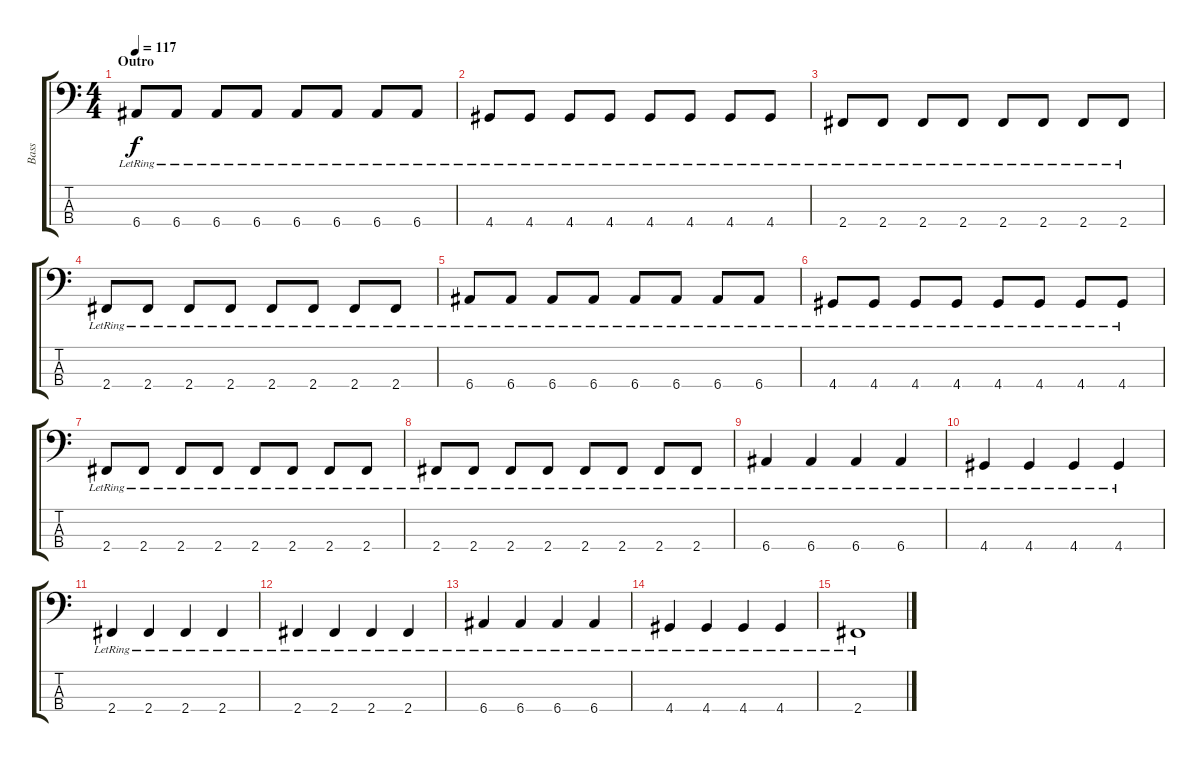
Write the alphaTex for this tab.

\track ("Bass" "Bass") {instrument electricbassfinger}
\staff {score tabs}
\tuning (G2 D2 A1 E1) {hide}
\ts (4 4)
\section ("" "Outro")
\tempo 117
\clef f4
\ks c
6.4{lr}.8{dy f} 6.4{lr}.8 6.4{lr}.8 6.4{lr}.8 6.4{lr}.8 6.4{lr}.8 6.4{lr}.8 6.4{lr}.8 |
4.4{lr}.8 4.4{lr}.8 4.4{lr}.8 4.4{lr}.8 4.4{lr}.8 4.4{lr}.8 4.4{lr}.8 4.4{lr}.8 |
2.4{lr}.8 2.4{lr}.8 2.4{lr}.8 2.4{lr}.8 2.4{lr}.8 2.4{lr}.8 2.4{lr}.8 2.4{lr}.8 |
2.4{lr}.8 2.4{lr}.8 2.4{lr}.8 2.4{lr}.8 2.4{lr}.8 2.4{lr}.8 2.4{lr}.8 2.4{lr}.8 |
6.4{lr}.8 6.4{lr}.8 6.4{lr}.8 6.4{lr}.8 6.4{lr}.8 6.4{lr}.8 6.4{lr}.8 6.4{lr}.8 |
4.4{lr}.8 4.4{lr}.8 4.4{lr}.8 4.4{lr}.8 4.4{lr}.8 4.4{lr}.8 4.4{lr}.8 4.4{lr}.8 |
2.4{lr}.8 2.4{lr}.8 2.4{lr}.8 2.4{lr}.8 2.4{lr}.8 2.4{lr}.8 2.4{lr}.8 2.4{lr}.8 |
2.4{lr}.8 2.4{lr}.8 2.4{lr}.8 2.4{lr}.8 2.4{lr}.8 2.4{lr}.8 2.4{lr}.8 2.4{lr}.8 |
6.4{lr}.4 6.4{lr}.4 6.4{lr}.4 6.4{lr}.4 |
4.4{lr}.4 4.4{lr}.4 4.4{lr}.4 4.4{lr}.4 |
2.4{lr}.4 2.4{lr}.4 2.4{lr}.4 2.4{lr}.4 |
2.4{lr}.4 2.4{lr}.4 2.4{lr}.4 2.4{lr}.4 |
6.4{lr}.4 6.4{lr}.4 6.4{lr}.4 6.4{lr}.4 |
4.4{lr}.4 4.4{lr}.4 4.4{lr}.4 4.4{lr}.4 |
2.4{lr}.1
